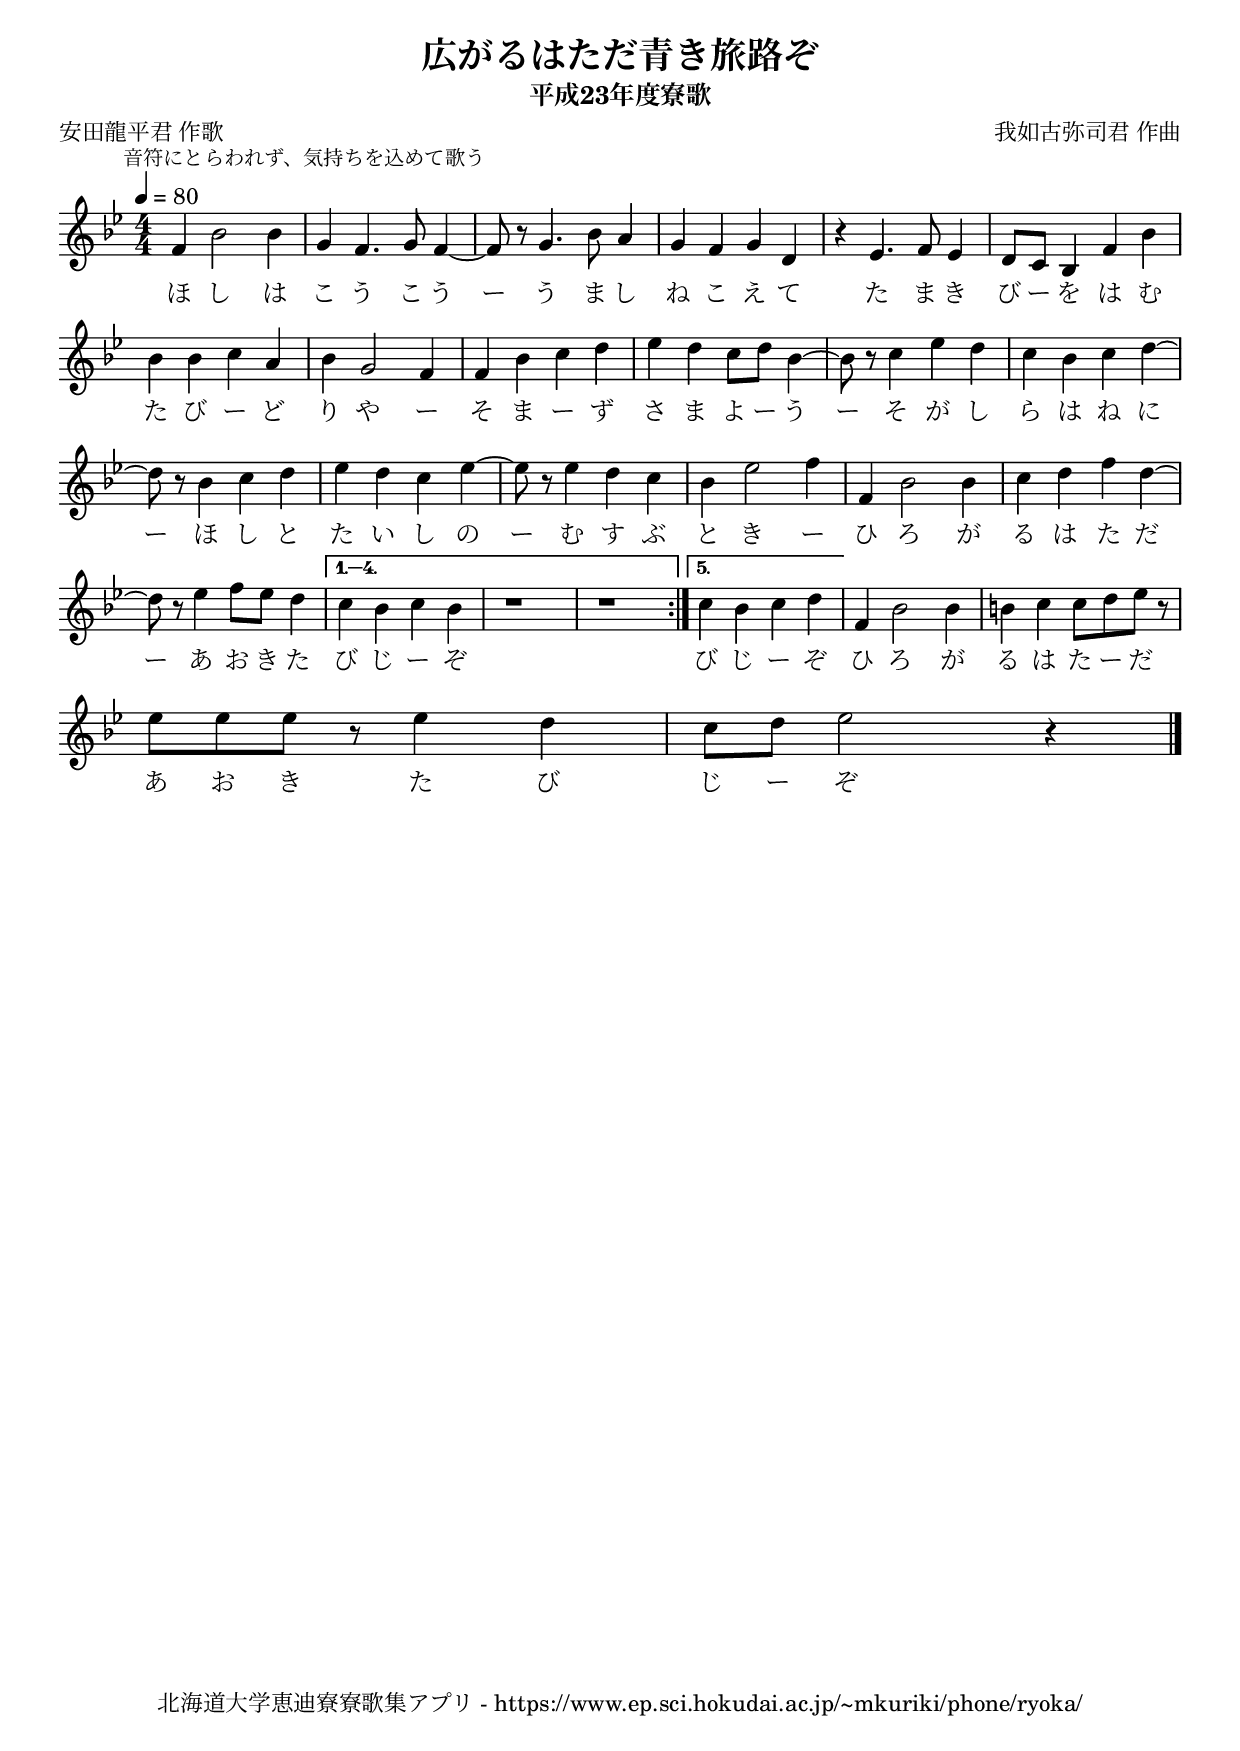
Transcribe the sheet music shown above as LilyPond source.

\version "2.18.2"

\paper {indent = 0}

\header {
  title = "広がるはただ青き旅路ぞ"
  subtitle = "平成23年度寮歌"
  composer = "我如古弥司君 作曲"
  poet = "安田龍平君 作歌"
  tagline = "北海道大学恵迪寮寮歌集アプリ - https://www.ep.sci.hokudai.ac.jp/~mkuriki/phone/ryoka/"
}

melody = \relative c'{
  \tempo 4 = 80
  \autoBeamOff
  \numericTimeSignature
  \override BreathingSign.text = \markup { \musicglyph #"scripts.upedaltoe" } % ブレスの記号指定
  \key g \minor
  \time 4/4
  \set melismaBusyProperties = #'()
  \mark \markup \small "音符にとらわれず、気持ちを込めて歌う"
  \repeat volta 5 {
    f4 bes2 bes4 |
    g4 f4. g8 f4~ |
    f8 r8 g4. bes8 a4 |
    g4 f4 g4 d4 |
    r4 ees4. f8 ees4 |
    d8 [c8] bes4 f'4 bes4 | \break
    bes4 bes4 c4 a4 |
    bes4 g2 f4 |
    f4 bes4 c4 d4 |
    ees4 d4 c8 [d8] bes4 ~ |
    bes8 r8 c4 ees4 d4 |
    c4 bes4 c4 d4 ~ | \break
    d8 r8 bes4 c4 d4 |
    ees4 d4 c4 ees4 ~ |
    ees8 r8 ees4 d4 c4 |
    bes4 ees2 f4 |
    f,4 bes2 bes4 |
    c4 d4 f4 d4 ~ | \break
    d8 r8 ees4 f8 [ees8] d4 |
    }
  \alternative {{
      c4 bes4 c4 bes4 |
      r1 |
      r1 \bar ":|."
    }{
      c4 bes4 c4 d4 | }}
      f,4 bes2 bes4 |
      b4 c4 c8 [d8 ees8] r8 | \break
      ees8 [ees8 ees8] r8 ees4 d4 |
      c8 [d8] ees2 r4 
   
  \bar "|." 
}

text = \lyricmode {
  ほ し は こ う こ う ー う ま し ね こ え て た ま き び ー を は む
  た び ー ど り や ー そ ま ー ず さ ま よ ー う ー そ が し ら は ね に 
  ー ほ し と た い し の ー む す ぶ と き ー ひ ろ が る は た だ 
  ー あ お き た び じ ー ぞ び じ ー ぞ ひ ろ が る は た ー だ
  あ お き た び じ ー ぞ
}

\score {
  <<
    % ギターコード
    %{
    \new ChordNames \with {midiInstrument = #"acoustic guitar (nylon)"}{
      \set chordChanges = ##t
      \harmony
    }
    %}
    
    % メロディーライン
    \new Voice = "one"{\melody}
    % 歌詞
    \new Lyrics \lyricsto "one" \text
    % 太鼓
    % \new DrumStaff \with{
    %   \remove "Time_signature_engraver"
    %   drumStyleTable = #percussion-style
    %   \override StaffSymbol.line-count = #1
    %   \hide Stem
    % }
    % \drum
  >>
  
\midi {}
\layout {
  \context {
    \Score
    \remove "Bar_number_engraver"
  }
}

}


